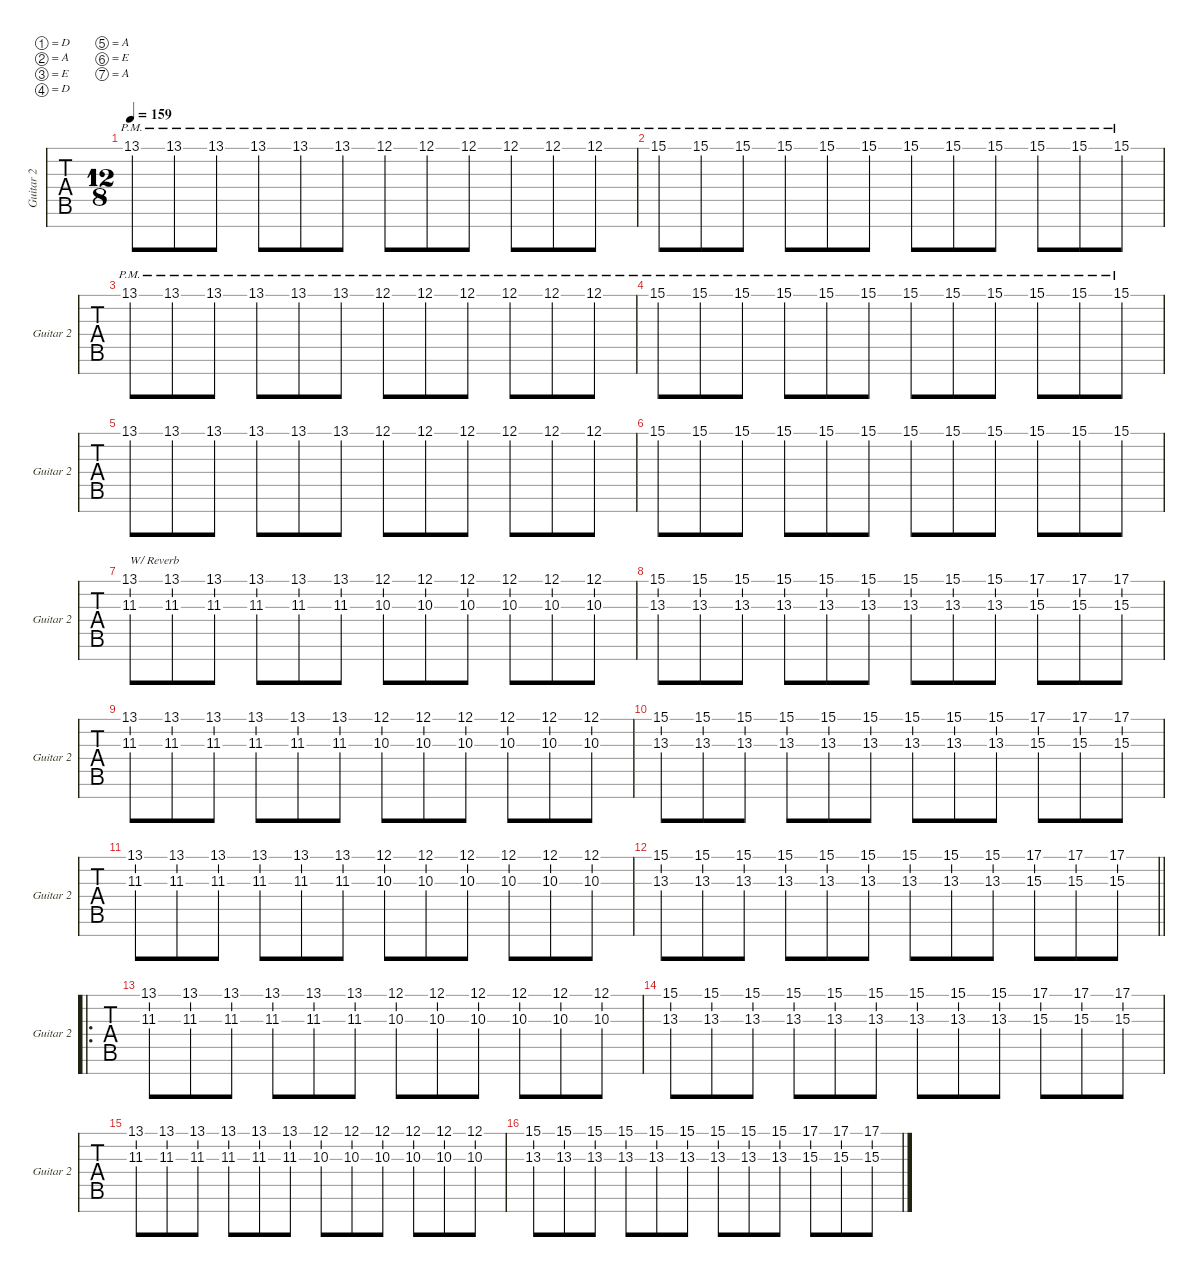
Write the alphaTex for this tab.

\defaultSystemsLayout 4
\hideDynamics
\bracketExtendMode nobrackets
\singleTrackTrackNamePolicy allsystems
\multiTrackTrackNamePolicy allsystems
\firstSystemTrackNameMode fullname
\otherSystemsTrackNameMode fullname
\otherSystemsTrackNameOrientation horizontal
\track ("Guitar 2" "Guitar 2") {instrument overdrivenguitar}
\staff {tabs}
\tuning (D4 A3 E3 D3 A2 E2 A1)
\ts (12 8)
\tempo 159
\clef g2
\ks c
13.1{pm}.8{dy mf} 13.1{pm}.8 13.1{pm}.8 13.1{pm}.8 13.1{pm}.8 13.1{pm}.8 12.1{pm}.8 12.1{pm}.8 12.1{pm}.8 12.1{pm}.8 12.1{pm}.8 12.1{pm}.8 |
15.1{pm}.8 15.1{pm}.8 15.1{pm}.8 15.1{pm}.8 15.1{pm}.8 15.1{pm}.8 15.1{pm}.8 15.1{pm}.8 15.1{pm}.8 15.1{pm}.8 15.1{pm}.8 15.1{pm}.8 |
13.1{pm}.8 13.1{pm}.8 13.1{pm}.8 13.1{pm}.8 13.1{pm}.8 13.1{pm}.8 12.1{pm}.8 12.1{pm}.8 12.1{pm}.8 12.1{pm}.8 12.1{pm}.8 12.1{pm}.8 |
15.1{pm}.8 15.1{pm}.8 15.1{pm}.8 15.1{pm}.8 15.1{pm}.8 15.1{pm}.8 15.1{pm}.8 15.1{pm}.8 15.1{pm}.8 15.1{pm}.8 15.1{pm}.8 15.1{pm}.8 |
13.1.8 13.1.8 13.1.8 13.1.8 13.1.8 13.1.8 12.1.8 12.1.8 12.1.8 12.1.8 12.1.8 12.1.8 |
15.1.8 15.1.8 15.1.8 15.1.8 15.1.8 15.1.8 15.1.8 15.1.8 15.1.8 15.1.8 15.1.8 15.1.8 |
(13.1 11.3).8{txt "W/ Reverb"} (13.1 11.3).8 (13.1 11.3).8 (13.1 11.3).8 (13.1 11.3).8 (13.1 11.3).8 (12.1 10.3).8 (12.1 10.3).8 (12.1 10.3).8 (12.1 10.3).8 (12.1 10.3).8 (12.1 10.3).8 |
(13.3 15.1).8 (13.3 15.1).8 (13.3 15.1).8 (13.3 15.1).8 (13.3 15.1).8 (13.3 15.1).8 (13.3 15.1).8 (13.3 15.1).8 (13.3 15.1).8 (15.3 17.1).8 (15.3 17.1).8 (15.3 17.1).8 |
(13.1 11.3).8 (13.1 11.3).8 (13.1 11.3).8 (13.1 11.3).8 (13.1 11.3).8 (13.1 11.3).8 (12.1 10.3).8 (12.1 10.3).8 (12.1 10.3).8 (12.1 10.3).8 (12.1 10.3).8 (12.1 10.3).8 |
(13.3 15.1).8 (13.3 15.1).8 (13.3 15.1).8 (13.3 15.1).8 (13.3 15.1).8 (13.3 15.1).8 (13.3 15.1).8 (13.3 15.1).8 (13.3 15.1).8 (15.3 17.1).8 (15.3 17.1).8 (15.3 17.1).8 |
(13.1 11.3).8 (13.1 11.3).8 (13.1 11.3).8 (13.1 11.3).8 (13.1 11.3).8 (13.1 11.3).8 (12.1 10.3).8 (12.1 10.3).8 (12.1 10.3).8 (12.1 10.3).8 (12.1 10.3).8 (12.1 10.3).8 |
\barLineRight lightlight
(13.3 15.1).8 (13.3 15.1).8 (13.3 15.1).8 (13.3 15.1).8 (13.3 15.1).8 (13.3 15.1).8 (13.3 15.1).8 (13.3 15.1).8 (13.3 15.1).8 (15.3 17.1).8 (15.3 17.1).8 (15.3 17.1).8 |
\ro
(13.1 11.3).8 (13.1 11.3).8 (13.1 11.3).8 (13.1 11.3).8 (13.1 11.3).8 (13.1 11.3).8 (12.1 10.3).8 (12.1 10.3).8 (12.1 10.3).8 (12.1 10.3).8 (12.1 10.3).8 (12.1 10.3).8 |
(13.3 15.1).8 (13.3 15.1).8 (13.3 15.1).8 (13.3 15.1).8 (13.3 15.1).8 (13.3 15.1).8 (13.3 15.1).8 (13.3 15.1).8 (13.3 15.1).8 (15.3 17.1).8 (15.3 17.1).8 (15.3 17.1).8 |
(13.1 11.3).8 (13.1 11.3).8 (13.1 11.3).8 (13.1 11.3).8 (13.1 11.3).8 (13.1 11.3).8 (12.1 10.3).8 (12.1 10.3).8 (12.1 10.3).8 (12.1 10.3).8 (12.1 10.3).8 (12.1 10.3).8 |
(13.3 15.1).8 (13.3 15.1).8 (13.3 15.1).8 (13.3 15.1).8 (13.3 15.1).8 (13.3 15.1).8 (13.3 15.1).8 (13.3 15.1).8 (13.3 15.1).8 (15.3 17.1).8 (15.3 17.1).8 (15.3 17.1).8
